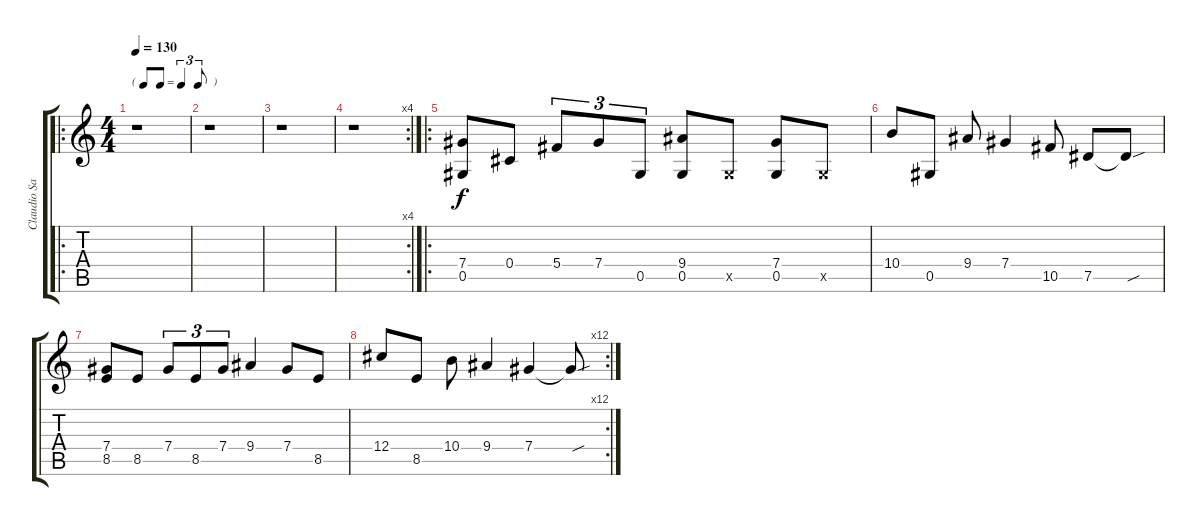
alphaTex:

\track ("Claudio Sanchez (Left Lead)" "Claudio Sa") {instrument acousticguitarsteel}
\staff {score tabs}
\tuning (Eb4 Bb3 Gb3 Db3 Ab2 Eb2) {hide}
\ro
\ts (4 4)
\tf triplet8th
\tempo 130
\clef g2
\ks c
r.1{dy f} |
r.1 |
r.1 |
\rc 4
r.1 |
\ro
(7.4 0.5).8 0.4.8 5.4.8{tu (3 2)} 7.4.8{tu (3 2)} 0.5.8{tu (3 2)} (9.4 0.5).8 0.5{x}.8 (7.4 0.5).8 0.5{x}.8 |
10.4.8 0.5.8 9.4.8 7.4.4 10.5.8 7.5.8 7.5{sou t}.8 |
(7.4 8.5).8 8.5.8 7.4.8{tu (3 2)} 8.5.8{tu (3 2)} 7.4.8{tu (3 2)} 9.4.4 7.4.8 8.5.8 |
\rc 12
12.4.8 8.5.8 10.4.8 9.4.4 7.4.4 7.4{sou t}.8
